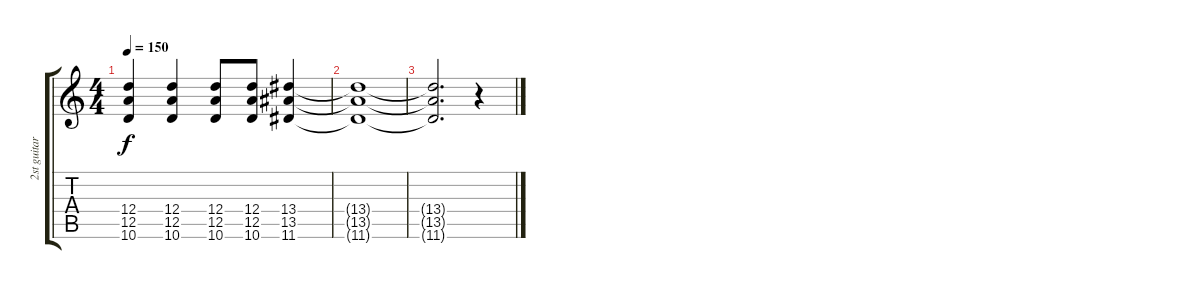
\track ("2st guitar" "2st guitar") {instrument overdrivenguitar}
\staff {score tabs}
\tuning (E4 B3 G3 D3 A2 E2) {hide}
\ts (4 4)
\tempo 150
\clef g2
\ks c
(12.4 12.5 10.6).4{dy f} (12.4 12.5 10.6).4 (12.4 12.5 10.6).8 (12.4 12.5 10.6).8 (13.4 13.5 11.6).4 |
(13.4{t} 13.5{t} 11.6{t}).1 |
(13.4{t} 13.5{t} 11.6{t}).2{d} r.4
